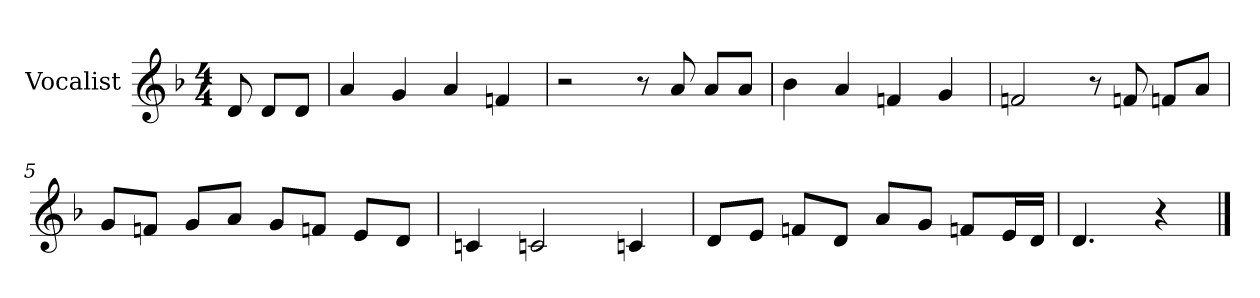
**kern
*part1
*staff1
*I"Vocalist
*k[b-]
*d:
*M4/4
=
8d
8dL
8dJ
=1
4a
4g
4a
4fn
=2
2r
8r
8a
8aL
8aJ
=3
4b-
4a
4fn
4g
=4
2fn
8r
8fn
8fnL
8aJ
=5
8gL
8fnJ
8gL
8aJ
8gL
8fnJ
8eL
8dJ
=6
4cn
2cn
4cn
=7
8dL
8eJ
8fnL
8dJ
8aL
8gJ
8fnL
16eL
16dJJ
=8
4.d
4r
==
*-
